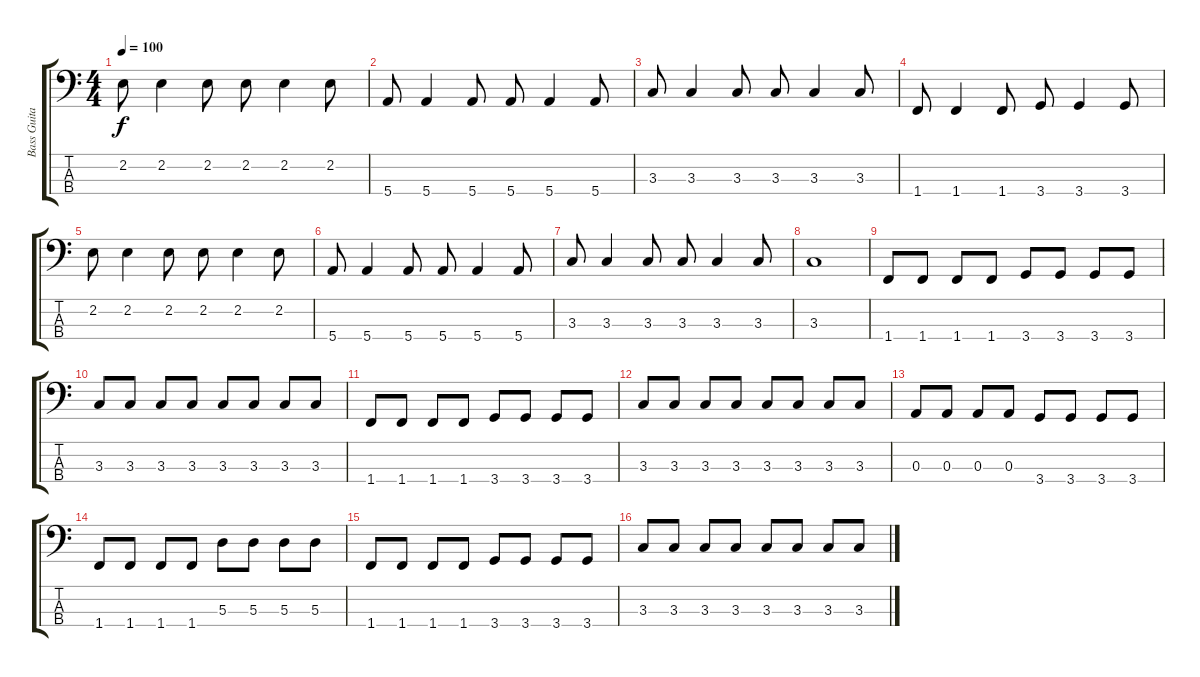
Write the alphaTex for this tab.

\track ("Bass Guitar" "Bass Guita") {instrument electricbasspick}
\staff {score tabs}
\tuning (G2 D2 A1 E1) {hide}
\ts (4 4)
\tempo 100
\clef f4
\ks c
2.2.8{dy f} 2.2.4 2.2.8 2.2.8 2.2.4 2.2.8 |
5.4.8 5.4.4 5.4.8 5.4.8 5.4.4 5.4.8 |
3.3.8 3.3.4 3.3.8 3.3.8 3.3.4 3.3.8 |
1.4.8 1.4.4 1.4.8 3.4.8 3.4.4 3.4.8 |
2.2.8 2.2.4 2.2.8 2.2.8 2.2.4 2.2.8 |
5.4.8 5.4.4 5.4.8 5.4.8 5.4.4 5.4.8 |
3.3.8 3.3.4 3.3.8 3.3.8 3.3.4 3.3.8 |
3.3.1 |
\section ("" "")
1.4.8 1.4.8 1.4.8 1.4.8 3.4.8 3.4.8 3.4.8 3.4.8 |
3.3.8 3.3.8 3.3.8 3.3.8 3.3.8 3.3.8 3.3.8 3.3.8 |
1.4.8 1.4.8 1.4.8 1.4.8 3.4.8 3.4.8 3.4.8 3.4.8 |
3.3.8 3.3.8 3.3.8 3.3.8 3.3.8 3.3.8 3.3.8 3.3.8 |
0.3.8 0.3.8 0.3.8 0.3.8 3.4.8 3.4.8 3.4.8 3.4.8 |
1.4.8 1.4.8 1.4.8 1.4.8 5.3.8 5.3.8 5.3.8 5.3.8 |
1.4.8 1.4.8 1.4.8 1.4.8 3.4.8 3.4.8 3.4.8 3.4.8 |
3.3.8 3.3.8 3.3.8 3.3.8 3.3.8 3.3.8 3.3.8 3.3.8
